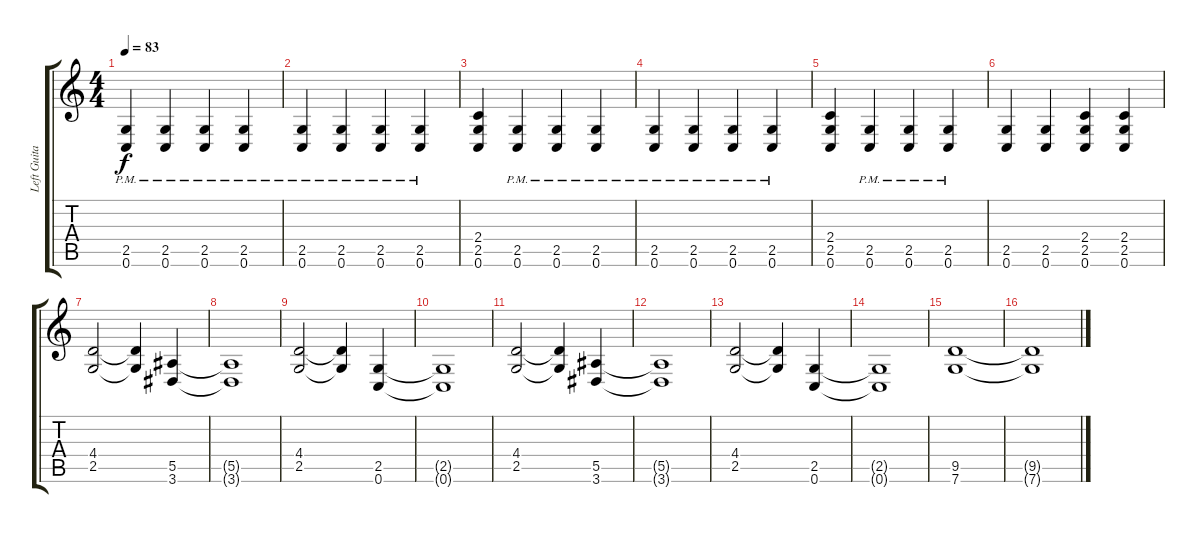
\track ("Left Guitar" "Left Guita") {instrument distortionguitar}
\staff {score tabs}
\tuning (C4 G3 Eb3 Bb2 F2 C2) {hide}
\ts (4 4)
\tempo 83
\clef g2
\ks c
(2.5{pm} 0.6{pm}).4{dy f} (2.5{pm} 0.6{pm}).4 (2.5{pm} 0.6{pm}).4 (2.5{pm} 0.6{pm}).4 |
(2.5{pm} 0.6{pm}).4 (2.5{pm} 0.6{pm}).4 (2.5{pm} 0.6{pm}).4 (2.5{pm} 0.6{pm}).4 |
(2.4 2.5 0.6).4 (2.5{pm} 0.6{pm}).4 (2.5{pm} 0.6{pm}).4 (2.5{pm} 0.6{pm}).4 |
(2.5{pm} 0.6{pm}).4 (2.5{pm} 0.6{pm}).4 (2.5{pm} 0.6{pm}).4 (2.5{pm} 0.6{pm}).4 |
(2.4 2.5 0.6).4 (2.5{pm} 0.6{pm}).4 (2.5{pm} 0.6{pm}).4 (2.5{pm} 0.6{pm}).4 |
(2.5 0.6).4 (2.5 0.6).4 (2.4 2.5 0.6).4 (2.4 2.5 0.6).4 |
(4.4 2.5).2 (4.4{t} 2.5{t}).4 (5.5 3.6).4 |
(5.5{t} 3.6{t}).1 |
(4.4 2.5).2 (4.4{t} 2.5{t}).4 (2.5 0.6).4 |
(2.5{t} 0.6{t}).1 |
(4.4 2.5).2 (4.4{t} 2.5{t}).4 (5.5 3.6).4 |
(5.5{t} 3.6{t}).1 |
(4.4 2.5).2 (4.4{t} 2.5{t}).4 (2.5 0.6).4 |
(2.5{t} 0.6{t}).1 |
(9.5 7.6).1 |
(9.5{t} 7.6{t}).1
